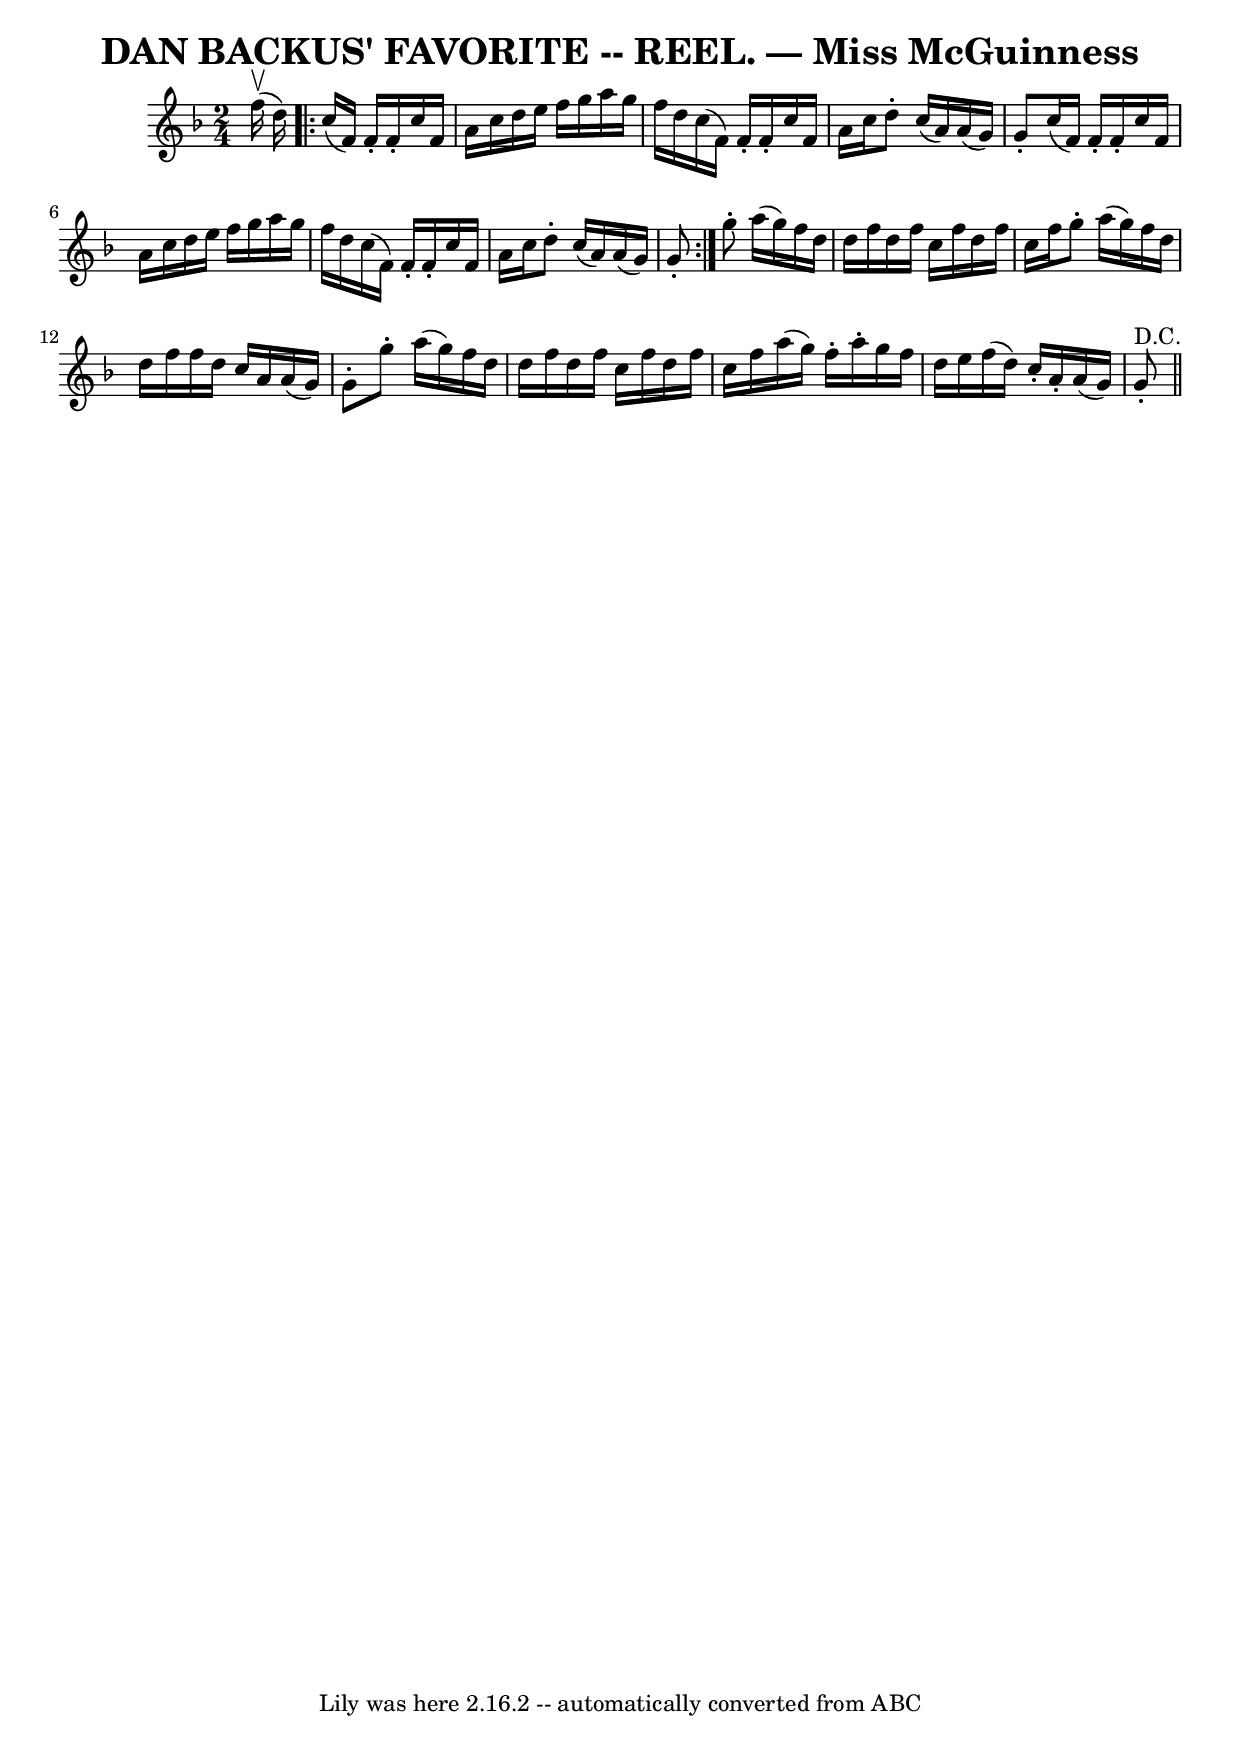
\version "2.16.2"
\include "Mammoth.ily"
\header {
  %% book = "Coles pg. 30.8"
  crossRefNumber = "16"
  footnotes = ""
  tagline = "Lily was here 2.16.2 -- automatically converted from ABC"
  title = "DAN BACKUS' FAVORITE -- REEL. — Miss McGuinness"

}
voicedefault =  {


  \time 2/4 
  \key f \major
  f''16^\upbow(d''16) 
  \repeat volta 2 {
    c''16 
    (f'16) f'16 -. f'16 -. c''16 f'16 a'16 c''16  |
    
    d''16 e''16 f''16 g''16 a''16 g''16 f''16 d''16  |
    
    c''16 (f'16) f'16 -. f'16 -. c''16 f'16 a'16 c''16  
    |
    d''8 -. c''16 (a'16) a'16 (g'16) g'8 -. |
    
    c''16 (f'16) f'16 -. f'16 -. c''16 f'16 a'16 c''16  
    |
    d''16 e''16 f''16 g''16 a''16 g''16 f''16 d''16 
    |
    c''16 (f'16) f'16 -. f'16 -. c''16 f'16 a'16    
    c''16  |
    d''8 -. c''16 (a'16) a'16 (g'16) g'8 -. 
  }   
  g''8 -. a''16 (g''16) f''16 d''16 d''16 f''16  |
  
  d''16 f''16 c''16 f''16 d''16 f''16 c''16 f''16  |
  
  g''8 -. a''16 (g''16) f''16 d''16 d''16 f''16  |
  
  f''16 d''16 c''16 a'16 a'16 (g'16) g'8 -. |
  g''8 
  -. a''16 (g''16) f''16 d''16 d''16 f''16  |
  d''16   
  f''16 c''16 f''16 d''16 f''16 c''16 f''16  |
  a''16 
  (g''16) f''16 -. a''16 -. g''16 f''16 d''16 e''16  
  |
  f''16 (d''16) c''16 -. a'16 -. a'16 (g'16) g'8 ^"D.C."-. \bar "||"   

}

\score{
  <<

    \context Staff="default"
    {
      \voicedefault 
      
    }

  >>
  \layout {
    
  }
  \midi {
  }

}
